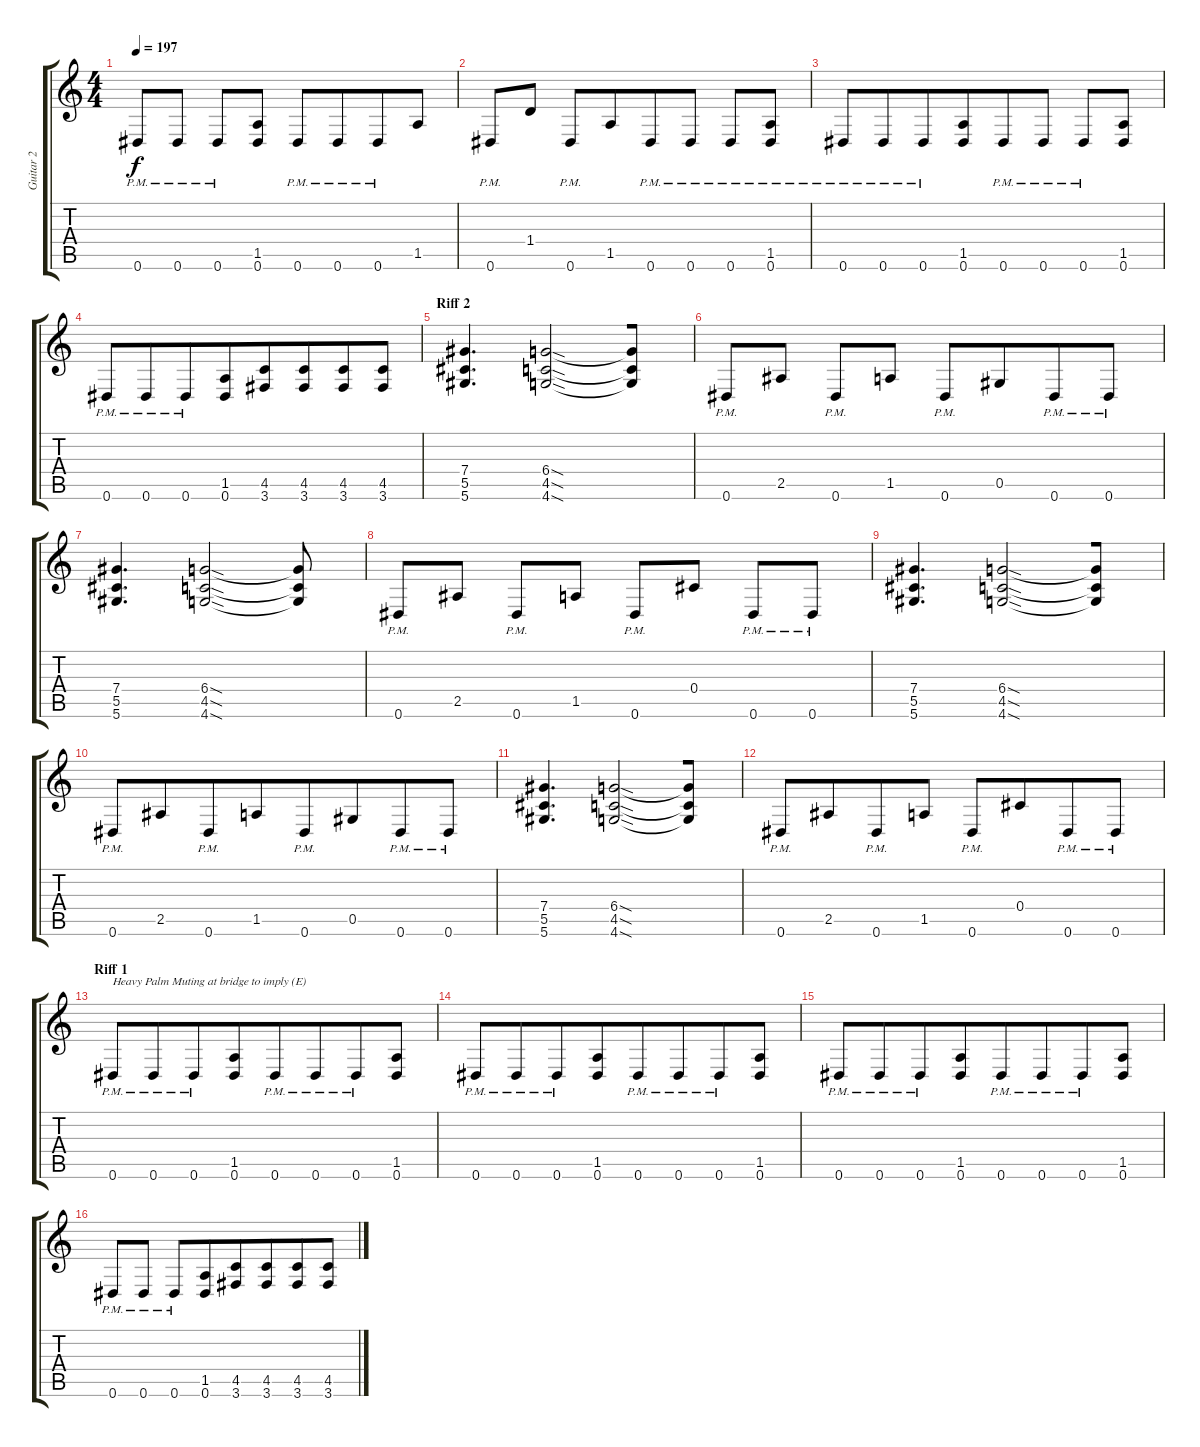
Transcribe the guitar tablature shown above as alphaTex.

\track ("Guitar 2" "Guitar 2") {instrument distortionguitar}
\staff {score tabs}
\tuning (Eb4 Bb3 Gb3 Db3 Ab2 Eb2) {hide}
\ts (4 4)
\tempo 197
\clef g2
\ks c
0.6{pm}.8{dy f} 0.6{pm}.8 0.6{pm}.8{beam merge} (1.5 0.6).8 0.6{pm}.8 0.6{pm}.8{beam merge} 0.6{pm}.8 1.5.8 |
0.6{pm}.8{beam merge} 1.4.8 0.6{pm}.8{beam merge} 1.5.8{beam merge} 0.6{pm}.8{beam merge} 0.6{pm}.8 0.6{pm}.8 (1.5 0.6{pm}).8 |
0.6{pm}.8 0.6{pm}.8{beam merge} 0.6{pm}.8 (1.5 0.6).8{beam merge} 0.6{pm}.8 0.6{pm}.8 0.6{pm}.8{beam merge} (1.5 0.6).8 |
0.6{pm}.8 0.6{pm}.8{beam merge} 0.6{pm}.8{beam merge} (1.5 0.6).8{beam merge} (4.5 3.6).8{beam merge} (4.5 3.6).8{beam merge} (4.5 3.6).8{beam merge} (4.5 3.6).8 |
\section ("" "Riff 2")
(7.4 5.5 5.6).4{d} (6.4{sod} 4.5{sod} 4.6{sod}).2{beam merge} (6.4{t} 4.5{t} 4.6{t}).8 |
0.6{pm}.8 2.5.8 0.6{pm}.8 1.5.8 0.6{pm}.8 0.5.8{beam merge} 0.6{pm}.8{beam merge} 0.6{pm}.8 |
(7.4 5.5 5.6).4{d} (6.4{sod} 4.5{sod} 4.6{sod}).2 (6.4{t} 4.5{t} 4.6{t}).8 |
0.6{pm}.8 2.5.8 0.6{pm}.8 1.5.8 0.6{pm}.8 0.4.8 0.6{pm}.8 0.6{pm}.8 |
(7.4 5.5 5.6).4{d beam merge} (6.4{sod} 4.5{sod} 4.6{sod}).2{beam merge} (6.4{t} 4.5{t} 4.6{t}).8 |
0.6{pm}.8 2.5.8{beam merge} 0.6{pm}.8{beam merge} 1.5.8{beam merge} 0.6{pm}.8{beam merge} 0.5.8{beam merge} 0.6{pm}.8{beam merge} 0.6{pm}.8 |
(7.4 5.5 5.6).4{d beam merge} (6.4{sod} 4.5{sod} 4.6{sod}).2{beam merge} (6.4{t} 4.5{t} 4.6{t}).8 |
0.6{pm}.8{beam merge} 2.5.8{beam merge} 0.6{pm}.8{beam merge} 1.5.8 0.6{pm}.8{beam merge} 0.4.8{beam merge} 0.6{pm}.8{beam merge} 0.6{pm}.8 |
\section ("" "Riff 1")
0.6{pm}.8{txt "Heavy Palm Muting at bridge to imply (E)" beam merge} 0.6{pm}.8{beam merge} 0.6{pm}.8{beam merge} (1.5 0.6).8{beam merge} 0.6{pm}.8{beam merge} 0.6{pm}.8{beam merge} 0.6{pm}.8{beam merge} (1.5 0.6).8 |
0.6{pm}.8{beam merge} 0.6{pm}.8{beam merge} 0.6{pm}.8{beam merge} (1.5 0.6).8{beam merge} 0.6{pm}.8{beam merge} 0.6{pm}.8{beam merge} 0.6{pm}.8 (1.5 0.6).8 |
0.6{pm}.8{beam merge} 0.6{pm}.8{beam merge} 0.6{pm}.8{beam merge} (1.5 0.6).8{beam merge} 0.6{pm}.8{beam merge} 0.6{pm}.8{beam merge} 0.6{pm}.8{beam merge} (1.5 0.6).8 |
0.6{pm}.8{beam merge} 0.6{pm}.8 0.6{pm}.8{beam merge} (1.5 0.6).8{beam merge} (4.5 3.6).8{beam merge} (4.5 3.6).8{beam merge} (4.5 3.6).8{beam merge} (4.5 3.6).8
